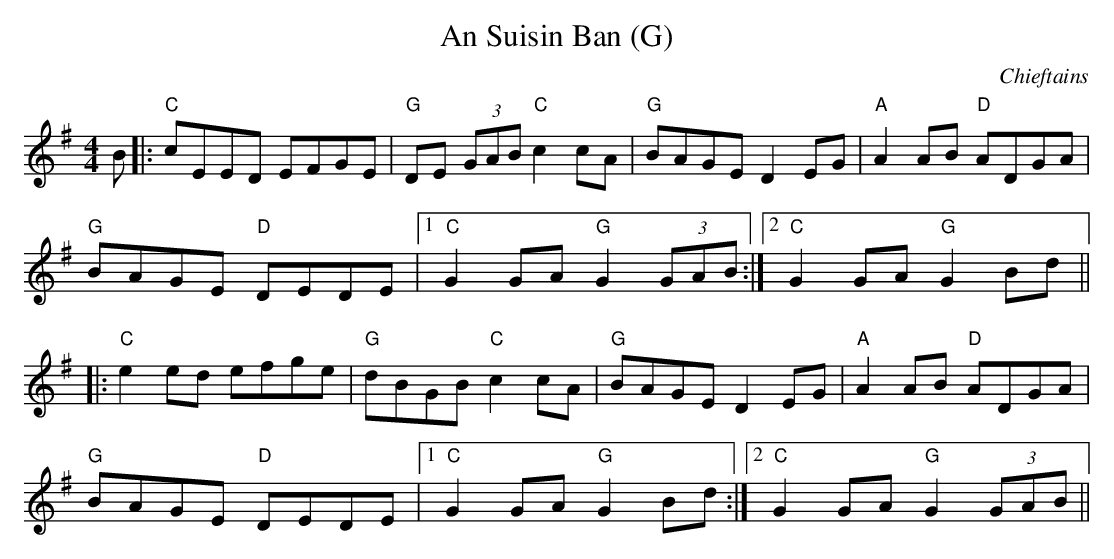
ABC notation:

X:1
T:An Suisin Ban (G)
C:Chieftains
M:4/4
K:G
B|:"C"cEED EFGE|"G"DE (3GAB "C"c2 cA|"G"BAGE D2 EG|"A"A2 AB "D"ADGA|
"G"BAGE "D"DEDE|1"C"G2 GA "G"G2 (3GAB:|2"C"G2 GA "G"G2 Bd||
|:"C"e2 ed efge|"G"dBGB "C"c2 cA|"G"BAGE D2 EG|"A"A2 AB "D"ADGA|
"G"BAGE "D"DEDE|1"C"G2 GA "G"G2 Bd:|2"C"G2 GA "G"G2 (3GAB||
